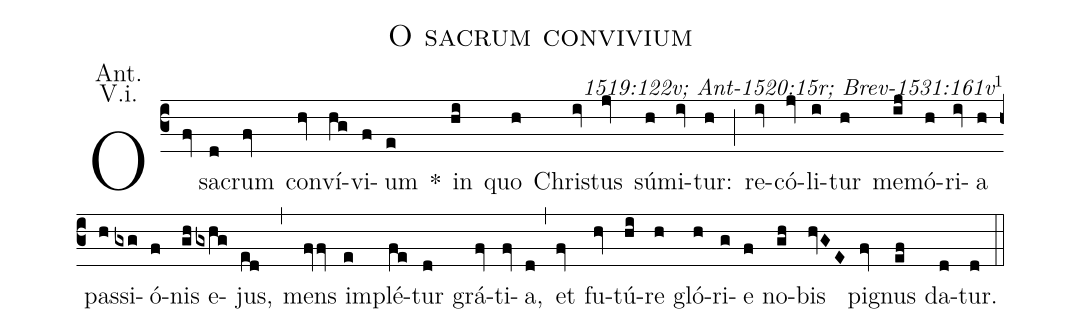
name: O sacrum convivium;
commentary: 1519:122v; Ant-1520:15r; Brev-1531:161v\footnote{1519:122v has no flats.};
annotation: Ant.;
annotation: V.i.;
%%
(c3) O(fv) sa(d)crum(fv) con(hv)ví(hg)vi(f)um(e) *() in(hi) quo(h) Chris(iv)tus(jv) sú(h)mi(iv)tur:(h) (;)
re(iv)có(jv)li(i)tur(h) me(ij)mó(h)ri(iv)a(h) pas(h)si(gxg)ó(f)nis(gh) e(gxhg)jus,(ed) (,)
mens(fvfv) im(e)plé(fe)tur(d) grá(fv)ti(fv)a,(d) (,)
et(fv) fu(hv)tú(hi)re(h) gló(h)ri(g)e(f) no(gh)bis(hvGE) pig(fv)nus(ef) da(d)tur.(d) (::)
